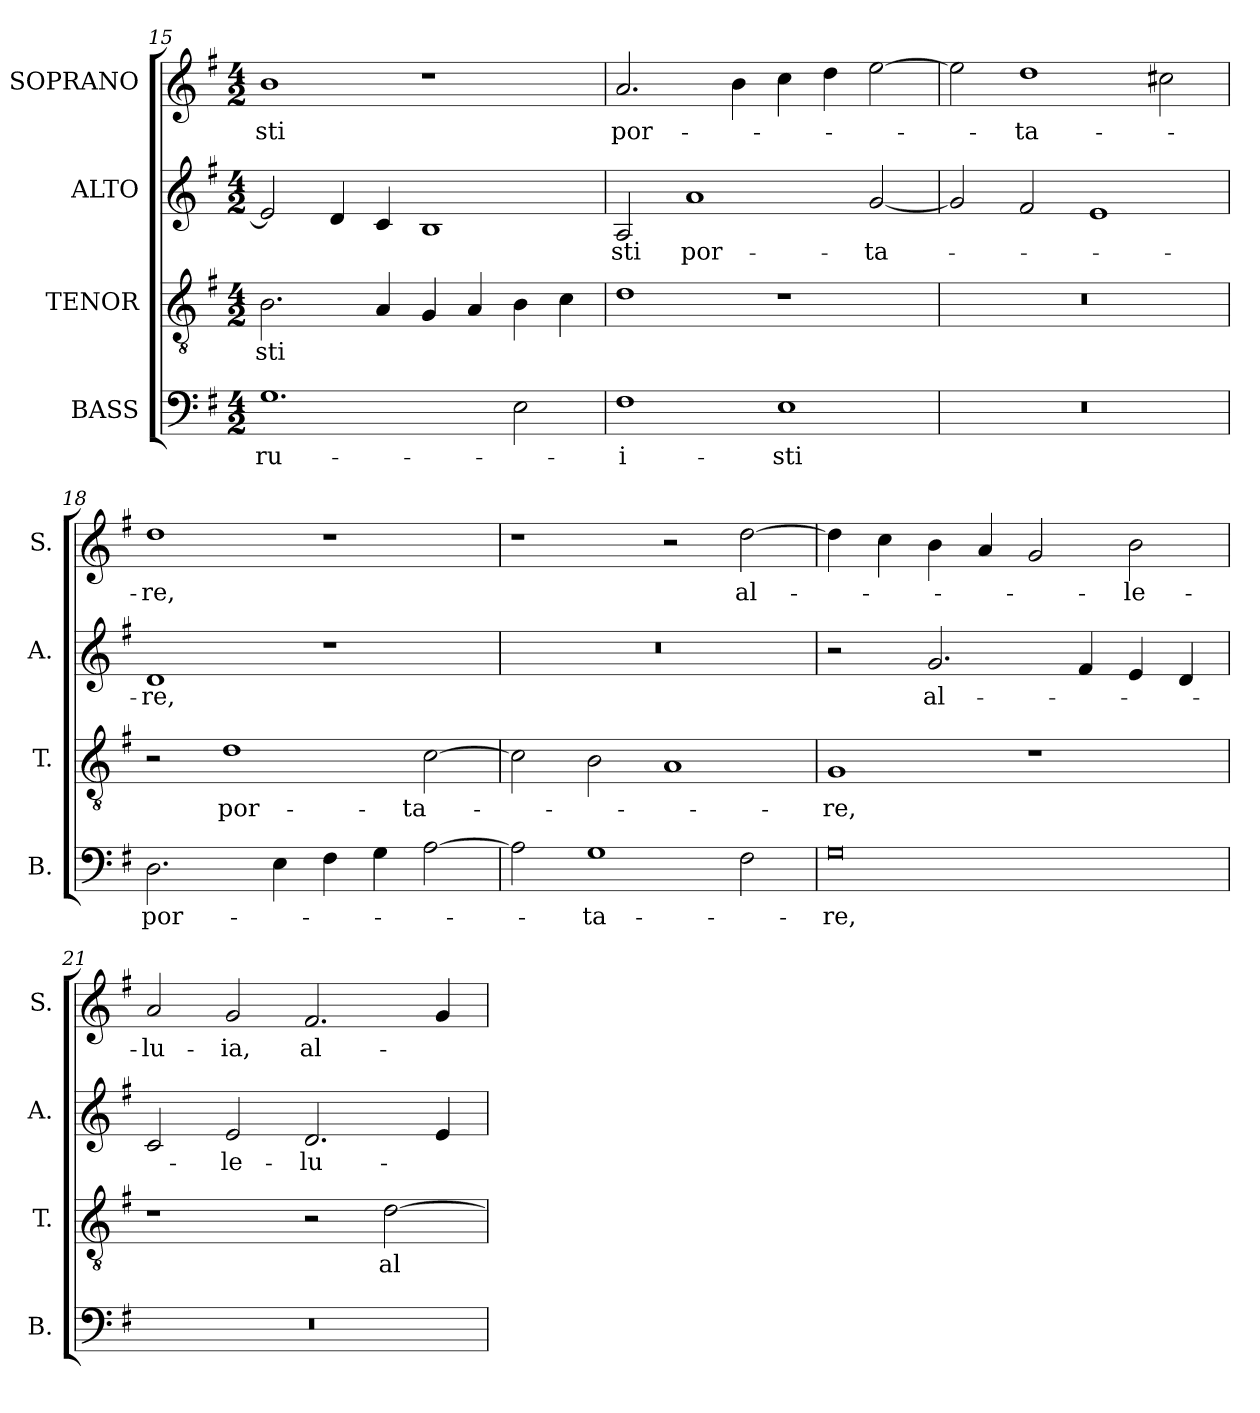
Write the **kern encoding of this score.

**kern	**text	**kern	**text	**kern	**text	**kern	**text
*part4	*part4	*part3	*part3	*part2	*part2	*part1	*part1
*staff4	*staff4	*staff3	*staff3	*staff2	*staff2	*staff1	*staff1
*I"BASS	*	*I"TENOR	*	*I"ALTO	*	*I"SOPRANO	*
*I'B.	*	*I'T.	*	*I'A.	*	*I'S.	*
*clefF4	*	*clefGv2	*	*clefG2	*	*clefG2	*
*	*	*ITrd7c12	*	*	*	*	*
*k[f#]	*	*k[f#]	*	*k[f#]	*	*k[f#]	*
*G:	*	*G:	*	*G:	*	*G:	*
*M4/2	*	*M4/2	*	*M4/2	*	*M4/2	*
=15	=15	=15	=15	=15	=15	=15	=15
!	!LO:LY:b:color=#000000	!	!	!	!	!	!
!	!	!	!LO:LY:b:color=#000000	!	!	!	!
!	!	!	!	!	!	!	!LO:LY:b:color=#000000
1.Gi	-ru-	2.BBi\	-sti	2ei/]	.	1bi	-sti
.	.	.	.	4di/	.	.	.
.	.	4AAi/	.	4ci/	.	.	.
.	.	4GGi/	.	1Bi	.	1r	.
.	.	4AAi/	.	.	.	.	.
2Ei\	.	4BBi\	.	.	.	.	.
.	.	4Ci\	.	.	.	.	.
=16	=16	=16	=16	=16	=16	=16	=16
!	!LO:LY:b:color=#000000	!	!	!	!	!	!
!	!	!	!	!	!LO:LY:b:color=#000000	!	!
!	!	!	!	!	!	!	!LO:LY:b:color=#000000
1F#i	-i-	1Di	.	2Ai/	-sti	2.ai/	por-
!	!	!	!	!	!LO:LY:b:color=#000000	!	!
.	.	.	.	1ai	por-	.	.
.	.	.	.	.	.	4bi\	.
!	!LO:LY:b:color=#000000	!	!	!	!	!	!
1Ei	-sti	1r	.	.	.	4cci\	.
.	.	.	.	.	.	4ddi\	.
!	!	!	!	!	!LO:LY:b:color=#000000	!	!
.	.	.	.	[2gi/	-ta-	[2eei\	.
=17	=17	=17	=17	=17	=17	=17	=17
!LO:N:vis=1	!	!LO:N:vis=1	!	!	!	!	!
0r	.	0r	.	2gi/]	.	2eei\]	.
!	!	!	!	!	!	!	!LO:LY:b:color=#000000
.	.	.	.	2f#i/	.	1ddi	-ta-
.	.	.	.	1ei	.	.	.
.	.	.	.	.	.	2cc#Xi\	.
=18	=18	=18	=18	=18	=18	=18	=18
!	!LO:LY:b:color=#000000	!	!	!	!	!	!
!	!	!	!	!	!LO:LY:b:color=#000000	!	!
!	!	!	!	!	!	!	!LO:LY:b:color=#000000
2.Di\	por-	2r	.	1di	-re,	1ddi	-re,
!	!	!	!LO:LY:b:color=#000000	!	!	!	!
.	.	1Di	por-	.	.	.	.
4Ei\	.	.	.	.	.	.	.
4F#i\	.	.	.	1r	.	1r	.
4Gi\	.	.	.	.	.	.	.
!	!	!	!LO:LY:b:color=#000000	!	!	!	!
[2Ai\	.	[2Ci\	-ta-	.	.	.	.
=19	=19	=19	=19	=19	=19	=19	=19
!	!	!	!	!LO:N:vis=1	!	!	!
2Ai\]	.	2Ci\]	.	0r	.	1r	.
!	!LO:LY:b:color=#000000	!	!	!	!	!	!
1Gi	-ta-	2BBi\	.	.	.	.	.
.	.	1AAi	.	.	.	2r	.
!	!	!	!	!	!	!	!LO:LY:b:color=#000000
2F#i\	.	.	.	.	.	[2ddi\	al-
!!LO:PB:g=z
=20	=20	=20	=20	=20	=20	=20	=20
!	!LO:LY:b:color=#000000	!	!	!	!	!	!
!	!	!	!LO:LY:b:color=#000000	!	!	!	!
0Gi	-re,	1GGi	-re,	2r	.	4ddi\]	.
.	.	.	.	.	.	4cci\	.
!	!	!	!	!	!LO:LY:b:color=#000000	!	!
.	.	.	.	2.gi/	al-	4bi\	.
.	.	.	.	.	.	4ai/	.
.	.	1r	.	.	.	2gi/	.
.	.	.	.	4f#i/	.	.	.
!	!	!	!	!	!	!	!LO:LY:b:color=#000000
.	.	.	.	4ei/	.	2bi\	-le-
.	.	.	.	4di/	.	.	.
=21	=21	=21	=21	=21	=21	=21	=21
!LO:N:vis=1	!	!	!	!	!	!	!
!	!	!	!	!	!	!	!LO:LY:b:color=#000000
0r	.	1r	.	2ci/	.	2ai/	-lu-
!	!	!	!	!	!LO:LY:b:color=#000000	!	!
!	!	!	!	!	!	!	!LO:LY:b:color=#000000
.	.	.	.	2ei/	-le-	2gi/	-ia,
!	!	!	!	!	!LO:LY:b:color=#000000	!	!
!	!	!	!	!	!	!	!LO:LY:b:color=#000000
.	.	2r	.	2.di/	-lu-	2.f#i/	al-
!	!	!	!LO:LY:b:color=#000000	!	!	!	!
.	.	[2Di\	al-	.	.	.	.
.	.	.	.	4ei/	.	4gi/	.
=	=	=	=	=	=	=	=
*-	*-	*-	*-	*-	*-	*-	*-
